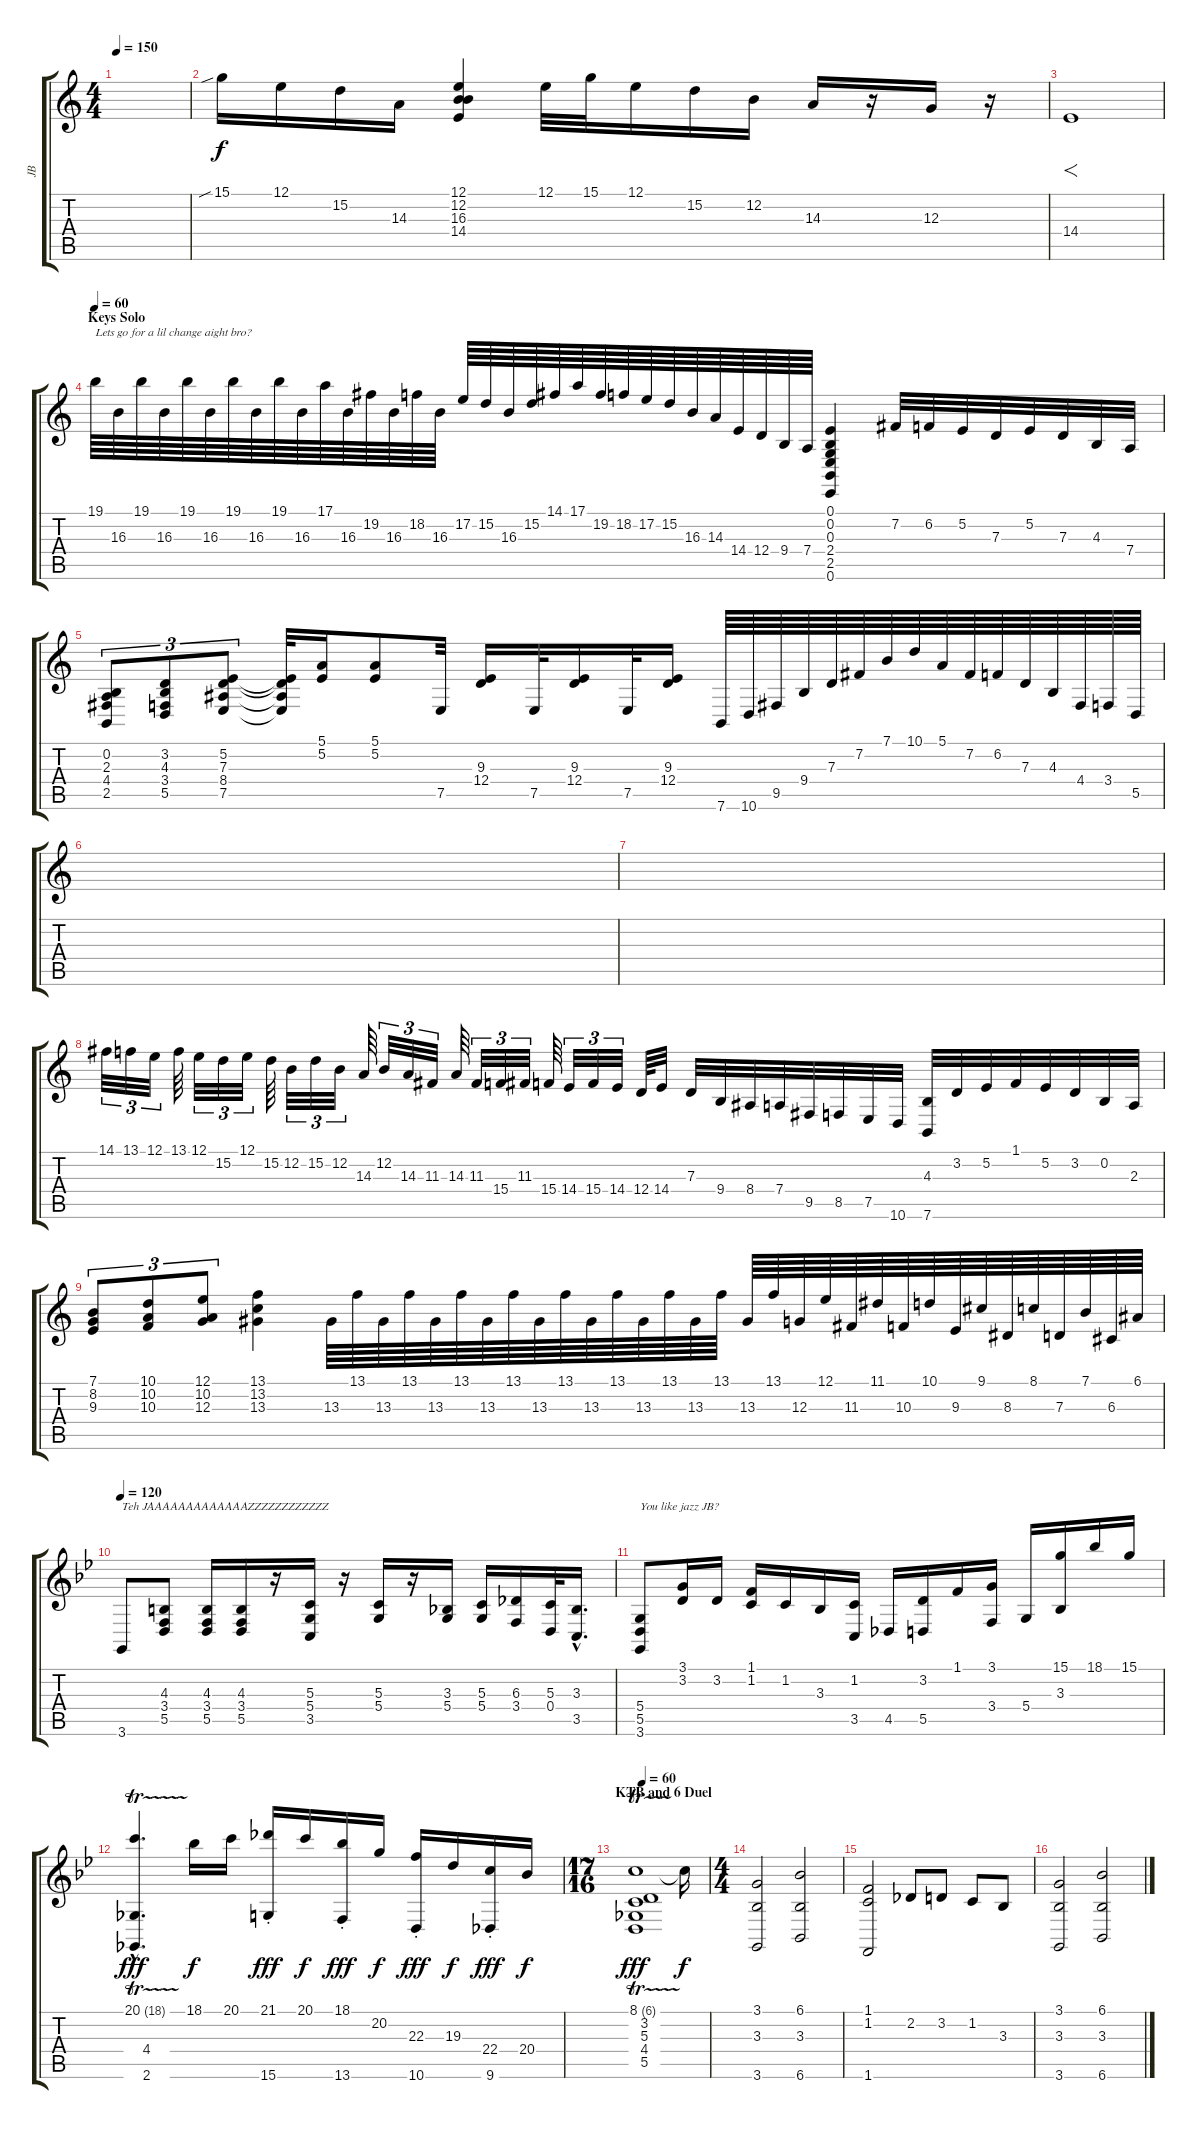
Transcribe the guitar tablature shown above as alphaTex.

\track ("JB" "JB") {instrument lead1square}
\staff {score tabs}
\tuning (E4 B3 G3 D3 A2 E2) {hide}
\ts (4 4)
\tempo 150
\clef g2
\ks c
|
15.1{sib}.16 12.1.16 15.2.16 14.3.16 (12.1 12.2 16.3 14.4).4 12.1.32 15.1.32 12.1.16 15.2.16 12.2.16 14.3.16 r.16 12.3.16 r.16 |
14.4.1{f} |
\section ("" "Keys Solo ")
\tempo 60
19.1.64{txt "Lets go for a lil change aight bro?" volume 16 instrument acousticgrandpiano} 16.3.64 19.1.64 16.3.64 19.1.64 16.3.64 19.1.64 16.3.64 19.1.64 16.3.64 17.1.64 16.3.64 19.2.64 16.3.64 18.2.64 16.3.64 17.2.64 15.2.64 16.3.64 15.2.64 14.1.64 17.1.64 19.2.64 18.2.64 17.2.64 15.2.64 16.3.64 14.3.64 14.4.64 12.4.64 9.4.64 7.4.64 (0.1 0.2 0.3 2.4 2.5 0.6).4 7.2.32 6.2.32 5.2.32 7.3.32 5.2.32 7.3.32 4.3.32 7.4.32 |
(0.2 2.3 4.4 2.5).8{tu (3 2)} (3.2 4.3 3.4 5.5).8{tu (3 2)} (5.2 7.3 8.4 7.5).8{tu (3 2)} (5.2{t} 7.3{t} 8.4{t} 7.5{t}).32 (5.1 5.2).16 (5.1 5.2).8 7.5.32 (9.3 12.4).16 7.5.32 (9.3 12.4).16 7.5.32 (9.3 12.4).16 7.6.64 10.6.64 9.5.64 9.4.64 7.3.64 7.2.64 7.1.64 10.1.64 5.1.64 7.2.64 6.2.64 7.3.64 4.3.64 4.4.64 3.4.64 5.5.64 |
|
|
14.1.32{tu (3 2)} 13.1.32{tu (3 2)} 12.1.32{tu (3 2)} 13.1.64 12.1.32{tu (3 2)} 15.2.32{tu (3 2)} 12.1.32{tu (3 2)} 15.2.64 12.2.32{tu (3 2)} 15.2.32{tu (3 2)} 12.2.32{tu (3 2)} 14.3.64 12.2.32{tu (3 2)} 14.3.32{tu (3 2)} 11.3.32{tu (3 2)} 14.3.64 11.3.32{tu (3 2)} 15.4.32{tu (3 2)} 11.3.32{tu (3 2)} 15.4.64 14.4.32{tu (3 2)} 15.4.32{tu (3 2)} 14.4.32{tu (3 2)} 12.4.64 14.4.32 7.3.32 9.4.32 8.4.32 7.4.32 9.5.32 8.5.32 7.5.32 10.6.32 (4.3 7.6).32 3.2.32 5.2.32 1.1.32 5.2.32 3.2.32 0.2.32 2.3.32 |
(7.1 8.2 9.3).8{tu (3 2)} (10.1 10.2 10.3).8{tu (3 2)} (12.1 10.2 12.3).8{tu (3 2)} (13.1 13.2 13.3).4 13.3.64 13.1.64 13.3.64 13.1.64 13.3.64 13.1.64 13.3.64 13.1.64 13.3.64 13.1.64 13.3.64 13.1.64 13.3.64 13.1.64 13.3.64 13.1.64 13.3.64 13.1.64 12.3.64 12.1.64 11.3.64 11.1.64 10.3.64 10.1.64 9.3.64 9.1.64 8.3.64 8.1.64 7.3.64 7.1.64 6.3.64 6.1.64 |
\tempo 120
\ks gminor
3.6.8{txt "Teh JAAAAAAAAAAAAAZZZZZZZZZZZZ"} (4.3 3.4 5.5).8 (4.3 3.4 5.5).16 (4.3 3.4 5.5).16 r.16 (5.3 5.4 3.5).16 r.16 (5.3 5.4).16 r.16 (3.3 5.4).16 (5.3 5.4).16 (6.3 3.4).16 (5.3 0.4).32 (3.3{hac} 3.5{hac}).16{d} |
(5.4 5.5 3.6).8{txt "You like jazz JB?"} (3.1 3.2).16 3.2.16 (1.1 1.2).16 1.2.16 3.3.16 (1.2 3.5).16 4.5.16 (3.2 5.5).16 1.1.16 (3.1 3.4).16 5.4.16 (15.1 3.3).16 18.1.16 15.1.16 |
(20.1{tr (18 32) hac} 4.4{hac} 2.6{hac}).4{d dy fff} 18.1.16{dy f} 20.1.16 (21.1 15.6{st}).16{dy fff} 20.1.16{dy f} (18.1 13.6{st}).16{dy fff} 20.2.16{dy f} (22.3 10.6{st}).16{dy fff} 19.3.16{dy f} (22.4 9.6{st}).16{dy fff} 20.4.16{dy f} |
\ts (17 16)
\section ("" "KTB and 6 Duel")
\tempo 60
(8.1{tr (6 32)} 3.2 5.3 4.4 5.5).1{dy fff} 8.1{t}.16{dy f} |
\ts (4 4)
(3.1 3.3 3.6).2 (6.1 3.3 6.6).2 |
(1.1 1.2 1.6).2 2.2.8 3.2.8 1.2.8 3.3.8 |
(3.1 3.3 3.6).2 (6.1 3.3 6.6).2
